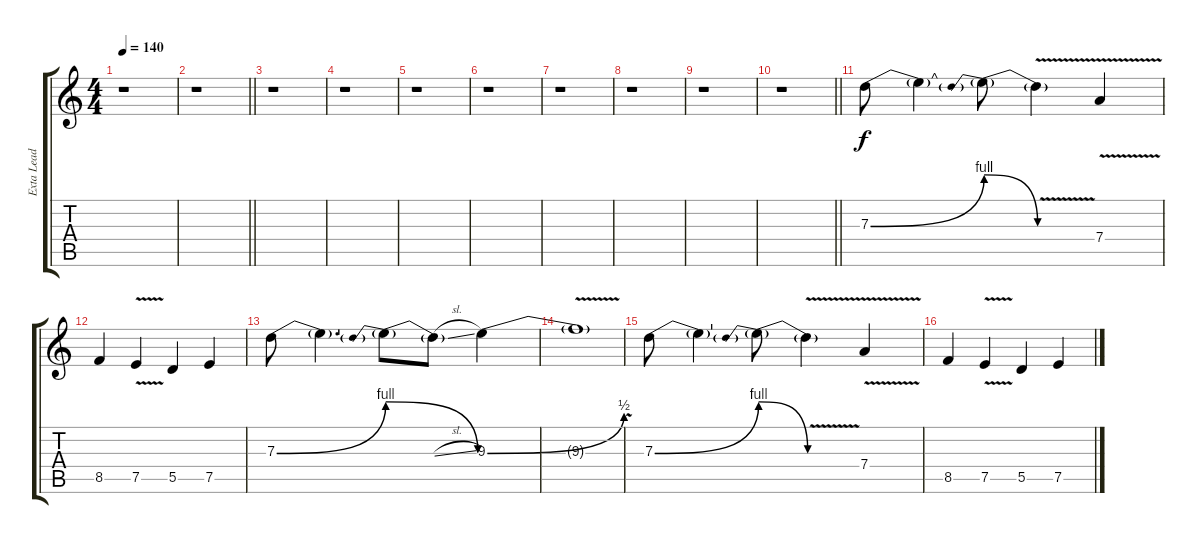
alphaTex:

\track ("Exta Lead" "Exta Lead") {instrument overdrivenguitar}
\staff {score tabs}
\tuning (E4 B3 G3 D3 A2 D2) {hide}
\ts (4 4)
\tempo 140
\clef g2
\ks c
r.1{dy f} |
\barLineRight lightlight
r.1 |
r.1 |
r.1 |
r.1 |
r.1 |
r.1 |
r.1 |
r.1 |
\barLineRight lightlight
r.1 |
7.3{be (bend 0 0 60 4)}.8 7.3{t}.4 7.3{be (prebendrelease 0 4 60 0) t}.8 7.3{v t}.4 7.4{v}.4 |
8.5.4 7.5{v}.4 5.5.4 7.5.4 |
7.3{be (bend 0 0 60 4)}.8 7.3{t}.4{d} 7.3{be (prebendrelease 0 4 60 0) t}.8 7.3{sl t}.8 9.3{be (bend 0 0 60 2)}.4 |
9.3{v t}.1 |
7.3{be (bend 0 0 60 4)}.8 7.3{t}.4 7.3{be (prebendrelease 0 4 60 0) t}.8 7.3{v t}.4 7.4{v}.4 |
8.5.4 7.5{v}.4 5.5.4 7.5.4
